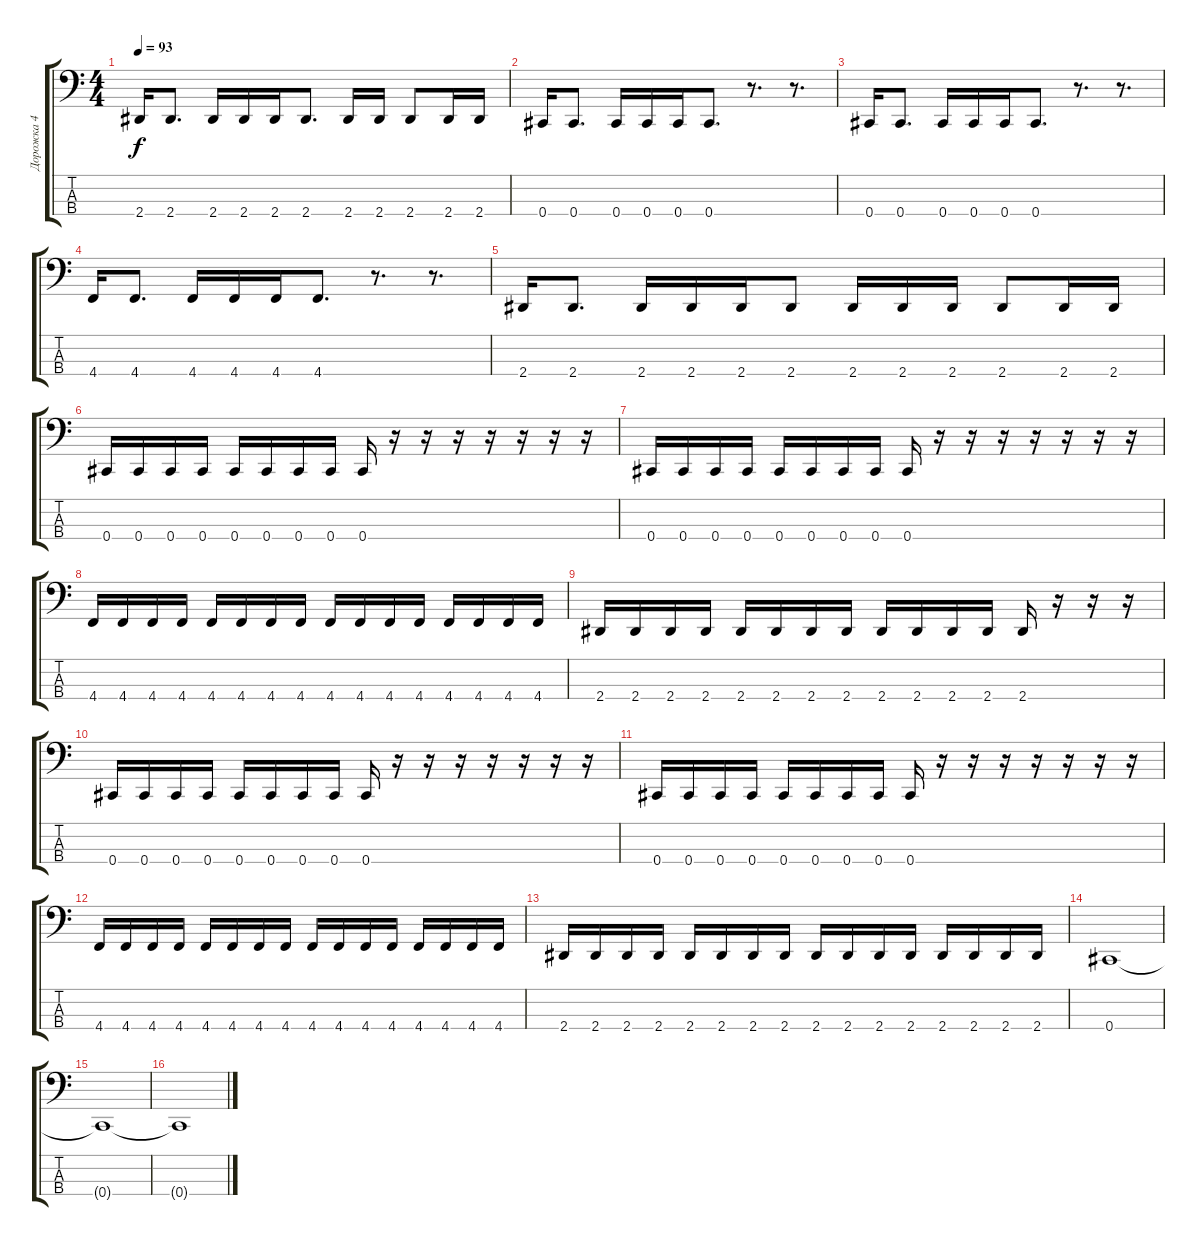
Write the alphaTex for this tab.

\track ("Дорожка 4" "Дорожка 4") {instrument electricbassfinger}
\staff {score tabs}
\tuning (Gb2 Db2 Ab1 Db1) {hide}
\ts (4 4)
\tempo 93
\clef f4
\ks c
2.4.16{dy f} 2.4.8{d} 2.4.16 2.4.16 2.4.16 2.4.8{d} 2.4.16 2.4.16 2.4.8 2.4.16 2.4.16 |
0.4.16 0.4.8{d} 0.4.16 0.4.16 0.4.16 0.4.8{d} r.8{d} r.8{d} |
0.4.16 0.4.8{d} 0.4.16 0.4.16 0.4.16 0.4.8{d} r.8{d} r.8{d} |
4.4.16 4.4.8{d} 4.4.16 4.4.16 4.4.16 4.4.8{d} r.8{d} r.8{d} |
2.4.16 2.4.8{d} 2.4.16 2.4.16 2.4.16 2.4.8 2.4.16 2.4.16 2.4.16 2.4.8 2.4.16 2.4.16 |
0.4.16 0.4.16 0.4.16 0.4.16 0.4.16 0.4.16 0.4.16 0.4.16 0.4.16 r.16 r.16 r.16 r.16 r.16 r.16 r.16 |
0.4.16 0.4.16 0.4.16 0.4.16 0.4.16 0.4.16 0.4.16 0.4.16 0.4.16 r.16 r.16 r.16 r.16 r.16 r.16 r.16 |
4.4.16 4.4.16 4.4.16 4.4.16 4.4.16 4.4.16 4.4.16 4.4.16 4.4.16 4.4.16 4.4.16 4.4.16 4.4.16 4.4.16 4.4.16 4.4.16 |
2.4.16 2.4.16 2.4.16 2.4.16 2.4.16 2.4.16 2.4.16 2.4.16 2.4.16 2.4.16 2.4.16 2.4.16 2.4.16 r.16 r.16 r.16 |
0.4.16 0.4.16 0.4.16 0.4.16 0.4.16 0.4.16 0.4.16 0.4.16 0.4.16 r.16 r.16 r.16 r.16 r.16 r.16 r.16 |
0.4.16 0.4.16 0.4.16 0.4.16 0.4.16 0.4.16 0.4.16 0.4.16 0.4.16 r.16 r.16 r.16 r.16 r.16 r.16 r.16 |
4.4.16 4.4.16 4.4.16 4.4.16 4.4.16 4.4.16 4.4.16 4.4.16 4.4.16 4.4.16 4.4.16 4.4.16 4.4.16 4.4.16 4.4.16 4.4.16 |
2.4.16 2.4.16 2.4.16 2.4.16 2.4.16 2.4.16 2.4.16 2.4.16 2.4.16 2.4.16 2.4.16 2.4.16 2.4.16 2.4.16 2.4.16 2.4.16 |
0.4.1 |
0.4{t}.1 |
0.4{t}.1
